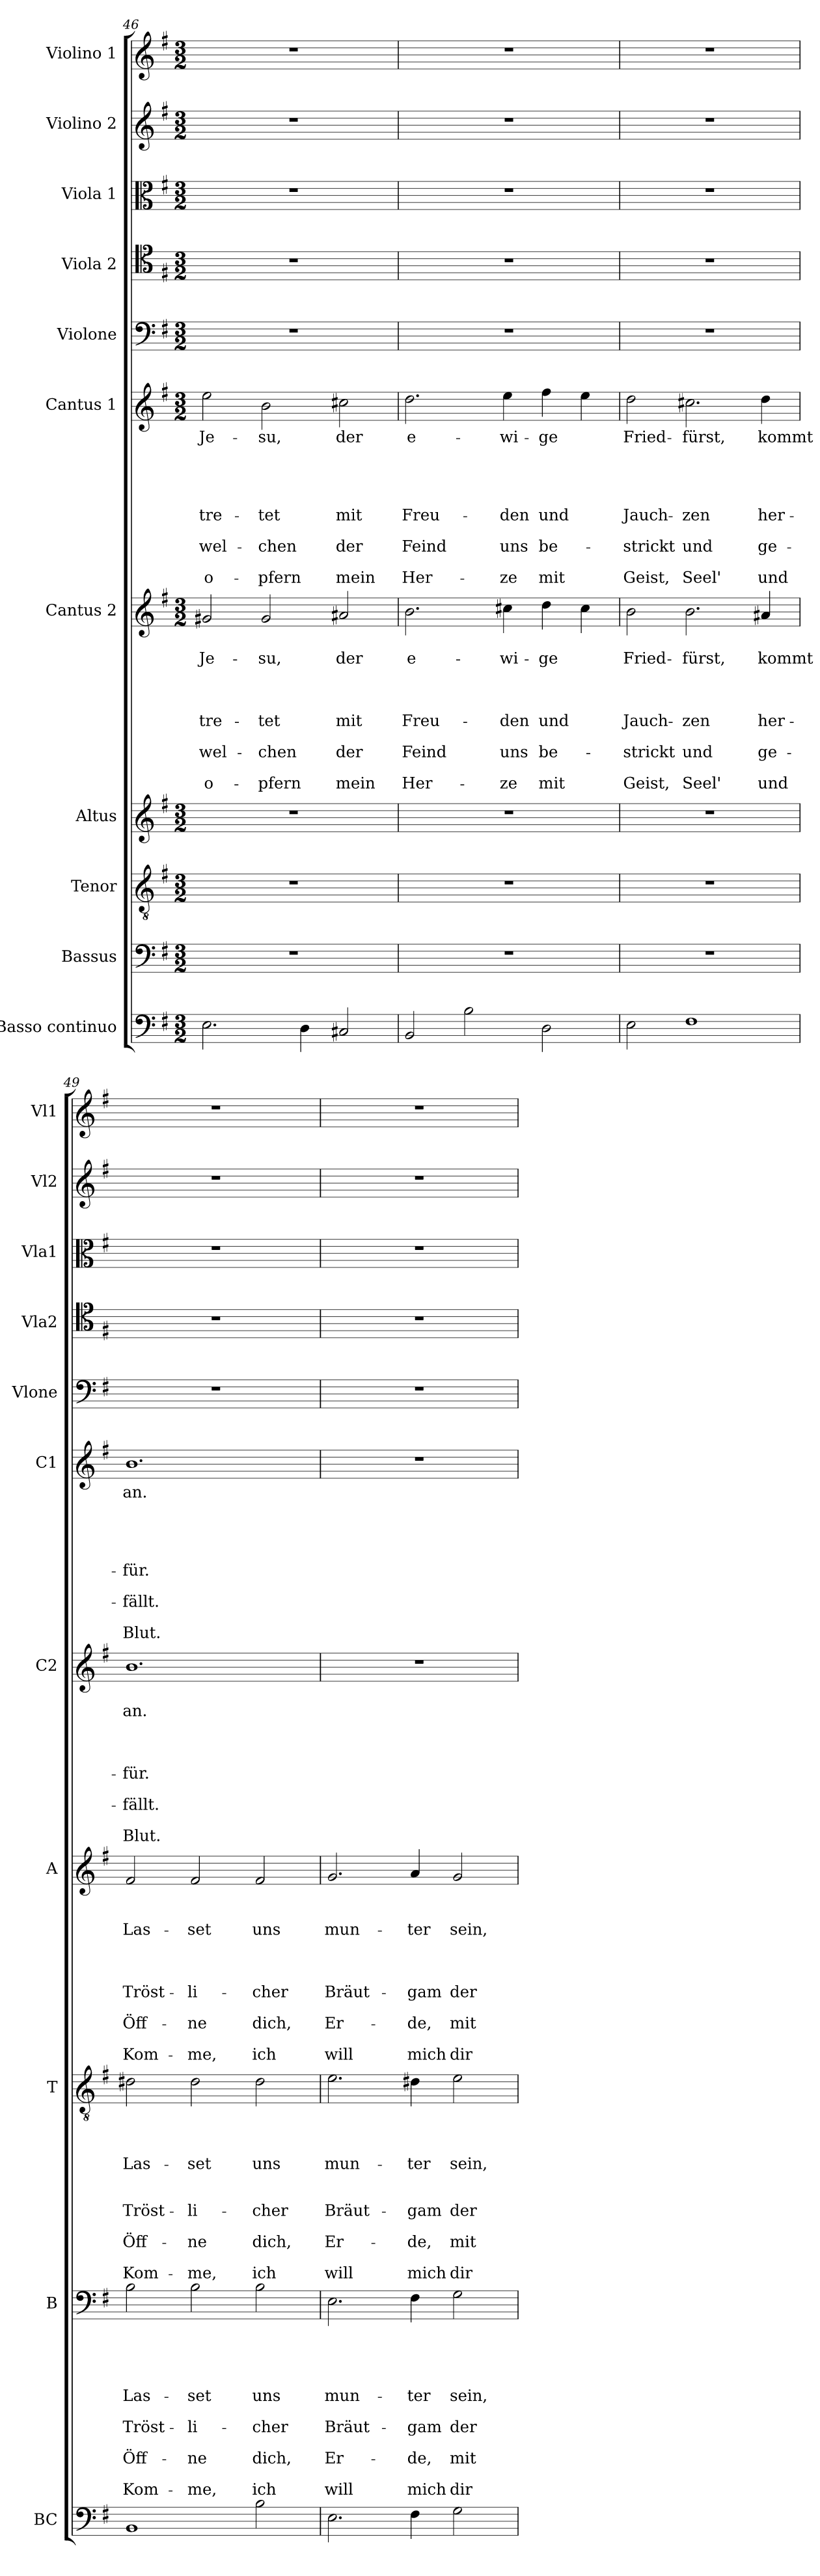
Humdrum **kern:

**kern	**kern	**text	**text	**text	**text	**text	**text	**text	**text	**text	**text	**text	**kern	**text	**text	**text	**text	**text	**text	**text	**text	**text	**text	**text	**kern	**text	**text	**text	**text	**text	**text	**text	**text	**text	**text	**text	**kern	**text	**text	**text	**text	**text	**text	**text	**text	**text	**text	**kern	**text	**text	**text	**text	**text	**text	**text	**text	**text	**text	**kern	**kern	**kern	**kern	**kern
*part11	*part10	*part10	*part10	*part10	*part10	*part10	*part10	*part10	*part10	*part10	*part10	*part10	*part9	*part9	*part9	*part9	*part9	*part9	*part9	*part9	*part9	*part9	*part9	*part9	*part8	*part8	*part8	*part8	*part8	*part8	*part8	*part8	*part8	*part8	*part8	*part8	*part7	*part7	*part7	*part7	*part7	*part7	*part7	*part7	*part7	*part7	*part7	*part6	*part6	*part6	*part6	*part6	*part6	*part6	*part6	*part6	*part6	*part6	*part5	*part4	*part3	*part2	*part1
*staff11	*staff10	*staff10	*staff10	*staff10	*staff10	*staff10	*staff10	*staff10	*staff10	*staff10	*staff10	*staff10	*staff9	*staff9	*staff9	*staff9	*staff9	*staff9	*staff9	*staff9	*staff9	*staff9	*staff9	*staff9	*staff8	*staff8	*staff8	*staff8	*staff8	*staff8	*staff8	*staff8	*staff8	*staff8	*staff8	*staff8	*staff7	*staff7	*staff7	*staff7	*staff7	*staff7	*staff7	*staff7	*staff7	*staff7	*staff7	*staff6	*staff6	*staff6	*staff6	*staff6	*staff6	*staff6	*staff6	*staff6	*staff6	*staff6	*staff5	*staff4	*staff3	*staff2	*staff1
*I"Basso continuo	*I"Bassus	*	*	*	*	*	*	*	*	*	*	*	*I"Tenor	*	*	*	*	*	*	*	*	*	*	*	*I"Altus	*	*	*	*	*	*	*	*	*	*	*	*I"Cantus 2	*	*	*	*	*	*	*	*	*	*	*I"Cantus 1	*	*	*	*	*	*	*	*	*	*	*I"Violone	*I"Viola 2	*I"Viola 1	*I"Violino 2	*I"Violino 1
*I'BC	*I'B	*	*	*	*	*	*	*	*	*	*	*	*I'T	*	*	*	*	*	*	*	*	*	*	*	*I'A	*	*	*	*	*	*	*	*	*	*	*	*I'C2	*	*	*	*	*	*	*	*	*	*	*I'C1	*	*	*	*	*	*	*	*	*	*	*I'Vlone	*I'Vla2	*I'Vla1	*I'Vl2	*I'Vl1
*clefF4	*clefF4	*	*	*	*	*	*	*	*	*	*	*	*clefGv2	*	*	*	*	*	*	*	*	*	*	*	*clefG2	*	*	*	*	*	*	*	*	*	*	*	*clefG2	*	*	*	*	*	*	*	*	*	*	*clefG2	*	*	*	*	*	*	*	*	*	*	*clefF4	*clefC4	*clefC3	*clefG2	*clefG2
*k[f#]	*k[f#]	*	*	*	*	*	*	*	*	*	*	*	*k[f#]	*	*	*	*	*	*	*	*	*	*	*	*k[f#]	*	*	*	*	*	*	*	*	*	*	*	*k[f#]	*	*	*	*	*	*	*	*	*	*	*k[f#]	*	*	*	*	*	*	*	*	*	*	*k[f#]	*k[f#]	*k[f#]	*k[f#]	*k[f#]
*G:	*G:	*	*	*	*	*	*	*	*	*	*	*	*G:	*	*	*	*	*	*	*	*	*	*	*	*G:	*	*	*	*	*	*	*	*	*	*	*	*G:	*	*	*	*	*	*	*	*	*	*	*G:	*	*	*	*	*	*	*	*	*	*	*G:	*G:	*G:	*G:	*G:
*M3/2	*M3/2	*	*	*	*	*	*	*	*	*	*	*	*M3/2	*	*	*	*	*	*	*	*	*	*	*	*M3/2	*	*	*	*	*	*	*	*	*	*	*	*M3/2	*	*	*	*	*	*	*	*	*	*	*M3/2	*	*	*	*	*	*	*	*	*	*	*M3/2	*M3/2	*M3/2	*M3/2	*M3/2
=46	=46	=46	=46	=46	=46	=46	=46	=46	=46	=46	=46	=46	=46	=46	=46	=46	=46	=46	=46	=46	=46	=46	=46	=46	=46	=46	=46	=46	=46	=46	=46	=46	=46	=46	=46	=46	=46	=46	=46	=46	=46	=46	=46	=46	=46	=46	=46	=46	=46	=46	=46	=46	=46	=46	=46	=46	=46	=46	=46	=46	=46	=46	=46
!	!	!	!	!	!	!	!	!	!	!	!	!	!	!	!	!	!	!	!	!	!	!	!	!	!	!	!	!	!	!	!	!	!	!	!	!	!	!	!LO:LY:b	!	!	!	!LO:LY:b	!	!LO:LY:b	!	!LO:LY:b	!	!LO:LY:b	!	!	!	!	!LO:LY:b	!	!LO:LY:b	!	!LO:LY:b	!	!	!	!	!
2.E\	1.r	.	.	.	.	.	.	.	.	.	.	.	1.r	.	.	.	.	.	.	.	.	.	.	.	1.r	.	.	.	.	.	.	.	.	.	.	.	2g#X/	.	Je-	.	.	.	tre-	.	wel-	.	o-	2ee\	Je-	.	.	.	.	tre-	.	wel-	.	o-	1.r	1.r	1.r	1.r	1.r
!	!	!	!	!	!	!	!	!	!	!	!	!	!	!	!	!	!	!	!	!	!	!	!	!	!	!	!	!	!	!	!	!	!	!	!	!	!	!	!LO:LY:b	!	!	!	!LO:LY:b	!	!LO:LY:b	!	!LO:LY:b	!	!LO:LY:b	!	!	!	!	!LO:LY:b	!	!LO:LY:b	!	!LO:LY:b	!	!	!	!	!
.	.	.	.	.	.	.	.	.	.	.	.	.	.	.	.	.	.	.	.	.	.	.	.	.	.	.	.	.	.	.	.	.	.	.	.	.	2g#/	.	-su,	.	.	.	-tet	.	-chen	.	-pfern	2b\	-su,	.	.	.	.	-tet	.	-chen	.	-pfern	.	.	.	.	.
4D\	.	.	.	.	.	.	.	.	.	.	.	.	.	.	.	.	.	.	.	.	.	.	.	.	.	.	.	.	.	.	.	.	.	.	.	.	.	.	.	.	.	.	.	.	.	.	.	.	.	.	.	.	.	.	.	.	.	.	.	.	.	.	.
!	!	!	!	!	!	!	!	!	!	!	!	!	!	!	!	!	!	!	!	!	!	!	!	!	!	!	!	!	!	!	!	!	!	!	!	!	!	!	!LO:LY:b	!	!	!	!LO:LY:b	!	!LO:LY:b	!	!LO:LY:b	!	!LO:LY:b	!	!	!	!	!LO:LY:b	!	!LO:LY:b	!	!LO:LY:b	!	!	!	!	!
2C#X/	.	.	.	.	.	.	.	.	.	.	.	.	.	.	.	.	.	.	.	.	.	.	.	.	.	.	.	.	.	.	.	.	.	.	.	.	2a#X/	.	der	.	.	.	mit	.	der	.	mein	2cc#X\	der	.	.	.	.	mit	.	der	.	mein	.	.	.	.	.
=47	=47	=47	=47	=47	=47	=47	=47	=47	=47	=47	=47	=47	=47	=47	=47	=47	=47	=47	=47	=47	=47	=47	=47	=47	=47	=47	=47	=47	=47	=47	=47	=47	=47	=47	=47	=47	=47	=47	=47	=47	=47	=47	=47	=47	=47	=47	=47	=47	=47	=47	=47	=47	=47	=47	=47	=47	=47	=47	=47	=47	=47	=47	=47
!	!	!	!	!	!	!	!	!	!	!	!	!	!	!	!	!	!	!	!	!	!	!	!	!	!	!	!	!	!	!	!	!	!	!	!	!	!	!	!LO:LY:b	!	!	!	!LO:LY:b	!	!LO:LY:b	!	!LO:LY:b	!	!LO:LY:b	!	!	!	!	!LO:LY:b	!	!LO:LY:b	!	!LO:LY:b	!	!	!	!	!
2BB/	1.r	.	.	.	.	.	.	.	.	.	.	.	1.r	.	.	.	.	.	.	.	.	.	.	.	1.r	.	.	.	.	.	.	.	.	.	.	.	2.b\	.	e-	.	.	.	Freu-	.	Feind	.	Her-	2.dd\	e-	.	.	.	.	Freu-	.	Feind	.	Her-	1.r	1.r	1.r	1.r	1.r
2B\	.	.	.	.	.	.	.	.	.	.	.	.	.	.	.	.	.	.	.	.	.	.	.	.	.	.	.	.	.	.	.	.	.	.	.	.	.	.	.	.	.	.	.	.	.	.	.	.	.	.	.	.	.	.	.	.	.	.	.	.	.	.	.
!	!	!	!	!	!	!	!	!	!	!	!	!	!	!	!	!	!	!	!	!	!	!	!	!	!	!	!	!	!	!	!	!	!	!	!	!	!	!	!LO:LY:b	!	!	!	!LO:LY:b	!	!LO:LY:b	!	!LO:LY:b	!	!LO:LY:b	!	!	!	!	!LO:LY:b	!	!LO:LY:b	!	!LO:LY:b	!	!	!	!	!
.	.	.	.	.	.	.	.	.	.	.	.	.	.	.	.	.	.	.	.	.	.	.	.	.	.	.	.	.	.	.	.	.	.	.	.	.	4cc#X\	.	-wi-	.	.	.	-den	.	uns	.	-ze	4ee\	-wi-	.	.	.	.	-den	.	uns	.	-ze	.	.	.	.	.
!	!	!	!	!	!	!	!	!	!	!	!	!	!	!	!	!	!	!	!	!	!	!	!	!	!	!	!	!	!	!	!	!	!	!	!	!	!	!	!LO:LY:b	!	!	!	!LO:LY:b	!	!LO:LY:b	!	!LO:LY:b	!	!LO:LY:b	!	!	!	!	!LO:LY:b	!	!LO:LY:b	!	!LO:LY:b	!	!	!	!	!
2D\	.	.	.	.	.	.	.	.	.	.	.	.	.	.	.	.	.	.	.	.	.	.	.	.	.	.	.	.	.	.	.	.	.	.	.	.	4dd\	.	-ge	.	.	.	und	.	be-	.	mit	4ff#\	-ge	.	.	.	.	und	.	be-	.	mit	.	.	.	.	.
.	.	.	.	.	.	.	.	.	.	.	.	.	.	.	.	.	.	.	.	.	.	.	.	.	.	.	.	.	.	.	.	.	.	.	.	.	4cc#\	.	.	.	.	.	.	.	.	.	.	4ee\	.	.	.	.	.	.	.	.	.	.	.	.	.	.	.
=48	=48	=48	=48	=48	=48	=48	=48	=48	=48	=48	=48	=48	=48	=48	=48	=48	=48	=48	=48	=48	=48	=48	=48	=48	=48	=48	=48	=48	=48	=48	=48	=48	=48	=48	=48	=48	=48	=48	=48	=48	=48	=48	=48	=48	=48	=48	=48	=48	=48	=48	=48	=48	=48	=48	=48	=48	=48	=48	=48	=48	=48	=48	=48
!	!	!	!	!	!	!	!	!	!	!	!	!	!	!	!	!	!	!	!	!	!	!	!	!	!	!	!	!	!	!	!	!	!	!	!	!	!	!	!LO:LY:b	!	!	!	!LO:LY:b	!	!LO:LY:b	!	!LO:LY:b	!	!LO:LY:b	!	!	!	!	!LO:LY:b	!	!LO:LY:b	!	!LO:LY:b	!	!	!	!	!
2E\	1.r	.	.	.	.	.	.	.	.	.	.	.	1.r	.	.	.	.	.	.	.	.	.	.	.	1.r	.	.	.	.	.	.	.	.	.	.	.	2b\	.	Fried-	.	.	.	Jauch-	.	-strickt	.	Geist,	2dd\	Fried-	.	.	.	.	Jauch-	.	-strickt	.	Geist,	1.r	1.r	1.r	1.r	1.r
!	!	!	!	!	!	!	!	!	!	!	!	!	!	!	!	!	!	!	!	!	!	!	!	!	!	!	!	!	!	!	!	!	!	!	!	!	!	!	!LO:LY:b	!	!	!	!LO:LY:b	!	!LO:LY:b	!	!LO:LY:b	!	!LO:LY:b	!	!	!	!	!LO:LY:b	!	!LO:LY:b	!	!LO:LY:b	!	!	!	!	!
1F#	.	.	.	.	.	.	.	.	.	.	.	.	.	.	.	.	.	.	.	.	.	.	.	.	.	.	.	.	.	.	.	.	.	.	.	.	2.b\	.	-fürst,	.	.	.	-zen	.	und	.	Seel'	2.cc#X\	-fürst,	.	.	.	.	-zen	.	und	.	Seel'	.	.	.	.	.
!	!	!	!	!	!	!	!	!	!	!	!	!	!	!	!	!	!	!	!	!	!	!	!	!	!	!	!	!	!	!	!	!	!	!	!	!	!	!	!LO:LY:b	!	!	!	!LO:LY:b	!	!LO:LY:b	!	!LO:LY:b	!	!LO:LY:b	!	!	!	!	!LO:LY:b	!	!LO:LY:b	!	!LO:LY:b	!	!	!	!	!
.	.	.	.	.	.	.	.	.	.	.	.	.	.	.	.	.	.	.	.	.	.	.	.	.	.	.	.	.	.	.	.	.	.	.	.	.	4a#X/	.	kommt	.	.	.	her-	.	ge-	.	und	4dd\	kommt	.	.	.	.	her-	.	ge-	.	und	.	.	.	.	.
=49	=49	=49	=49	=49	=49	=49	=49	=49	=49	=49	=49	=49	=49	=49	=49	=49	=49	=49	=49	=49	=49	=49	=49	=49	=49	=49	=49	=49	=49	=49	=49	=49	=49	=49	=49	=49	=49	=49	=49	=49	=49	=49	=49	=49	=49	=49	=49	=49	=49	=49	=49	=49	=49	=49	=49	=49	=49	=49	=49	=49	=49	=49	=49
!	!	!	!	!	!	!LO:LY:b	!	!LO:LY:b	!	!LO:LY:b	!	!LO:LY:b	!	!	!	!	!LO:LY:b	!	!	!LO:LY:b	!	!LO:LY:b	!	!LO:LY:b	!	!	!	!LO:LY:b	!	!	!	!LO:LY:b	!	!LO:LY:b	!	!LO:LY:b	!	!	!LO:LY:b	!	!	!	!LO:LY:b	!	!LO:LY:b	!	!LO:LY:b	!	!LO:LY:b	!	!	!	!	!LO:LY:b	!	!LO:LY:b	!	!LO:LY:b	!	!	!	!	!
1BB	2B\	.	.	.	.	Las-	.	Tröst-	.	Öff-	.	Kom-	2d#X\	.	.	.	Las-	.	.	Tröst-	.	Öff-	.	Kom-	2f#/	.	.	Las-	.	.	.	Tröst-	.	Öff-	.	Kom-	1.b	.	an.	.	.	.	-für.	.	-fällt.	.	Blut.	1.b	an.	.	.	.	.	-für.	.	-fällt.	.	Blut.	1.r	1.r	1.r	1.r	1.r
!	!	!	!	!	!	!LO:LY:b	!	!LO:LY:b	!	!LO:LY:b	!	!LO:LY:b	!	!	!	!	!LO:LY:b	!	!	!LO:LY:b	!	!LO:LY:b	!	!LO:LY:b	!	!	!	!LO:LY:b	!	!	!	!LO:LY:b	!	!LO:LY:b	!	!LO:LY:b	!	!	!	!	!	!	!	!	!	!	!	!	!	!	!	!	!	!	!	!	!	!	!	!	!	!	!
.	2B\	.	.	.	.	-set	.	-li-	.	-ne	.	-me,	2d#\	.	.	.	-set	.	.	-li-	.	-ne	.	-me,	2f#/	.	.	-set	.	.	.	-li-	.	-ne	.	-me,	.	.	.	.	.	.	.	.	.	.	.	.	.	.	.	.	.	.	.	.	.	.	.	.	.	.	.
!	!	!	!	!	!	!LO:LY:b	!	!LO:LY:b	!	!LO:LY:b	!	!LO:LY:b	!	!	!	!	!LO:LY:b	!	!	!LO:LY:b	!	!LO:LY:b	!	!LO:LY:b	!	!	!	!LO:LY:b	!	!	!	!LO:LY:b	!	!LO:LY:b	!	!LO:LY:b	!	!	!	!	!	!	!	!	!	!	!	!	!	!	!	!	!	!	!	!	!	!	!	!	!	!	!
2B\	2B\	.	.	.	.	uns	.	-cher	.	dich,	.	ich	2d#\	.	.	.	uns	.	.	-cher	.	dich,	.	ich	2f#/	.	.	uns	.	.	.	-cher	.	dich,	.	ich	.	.	.	.	.	.	.	.	.	.	.	.	.	.	.	.	.	.	.	.	.	.	.	.	.	.	.
=50	=50	=50	=50	=50	=50	=50	=50	=50	=50	=50	=50	=50	=50	=50	=50	=50	=50	=50	=50	=50	=50	=50	=50	=50	=50	=50	=50	=50	=50	=50	=50	=50	=50	=50	=50	=50	=50	=50	=50	=50	=50	=50	=50	=50	=50	=50	=50	=50	=50	=50	=50	=50	=50	=50	=50	=50	=50	=50	=50	=50	=50	=50	=50
!	!	!	!	!	!	!LO:LY:b	!	!LO:LY:b	!	!LO:LY:b	!	!LO:LY:b	!	!	!	!	!LO:LY:b	!	!	!LO:LY:b	!	!LO:LY:b	!	!LO:LY:b	!	!	!	!LO:LY:b	!	!	!	!LO:LY:b	!	!LO:LY:b	!	!LO:LY:b	!	!	!	!	!	!	!	!	!	!	!	!	!	!	!	!	!	!	!	!	!	!	!	!	!	!	!
2.E\	2.E\	.	.	.	.	mun-	.	Bräut-	.	Er-	.	will	2.e\	.	.	.	mun-	.	.	Bräut-	.	Er-	.	will	2.g/	.	.	mun-	.	.	.	Bräut-	.	Er-	.	will	1.r	.	.	.	.	.	.	.	.	.	.	1.r	.	.	.	.	.	.	.	.	.	.	1.r	1.r	1.r	1.r	1.r
!	!	!	!	!	!	!LO:LY:b	!	!LO:LY:b	!	!LO:LY:b	!	!LO:LY:b	!	!	!	!	!LO:LY:b	!	!	!LO:LY:b	!	!LO:LY:b	!	!LO:LY:b	!	!	!	!LO:LY:b	!	!	!	!LO:LY:b	!	!LO:LY:b	!	!LO:LY:b	!	!	!	!	!	!	!	!	!	!	!	!	!	!	!	!	!	!	!	!	!	!	!	!	!	!	!
4F#\	4F#\	.	.	.	.	-ter	.	-gam	.	-de,	.	mich	4d#X\	.	.	.	-ter	.	.	-gam	.	-de,	.	mich	4a/	.	.	-ter	.	.	.	-gam	.	-de,	.	mich	.	.	.	.	.	.	.	.	.	.	.	.	.	.	.	.	.	.	.	.	.	.	.	.	.	.	.
!	!	!	!	!	!	!LO:LY:b	!	!LO:LY:b	!	!LO:LY:b	!	!LO:LY:b	!	!	!	!	!LO:LY:b	!	!	!LO:LY:b	!	!LO:LY:b	!	!LO:LY:b	!	!	!	!LO:LY:b	!	!	!	!LO:LY:b	!	!LO:LY:b	!	!LO:LY:b	!	!	!	!	!	!	!	!	!	!	!	!	!	!	!	!	!	!	!	!	!	!	!	!	!	!	!
2G\	2G\	.	.	.	.	sein,	.	der	.	mit	.	dir	2e\	.	.	.	sein,	.	.	der	.	mit	.	dir	2g/	.	.	sein,	.	.	.	der	.	mit	.	dir	.	.	.	.	.	.	.	.	.	.	.	.	.	.	.	.	.	.	.	.	.	.	.	.	.	.	.
=	=	=	=	=	=	=	=	=	=	=	=	=	=	=	=	=	=	=	=	=	=	=	=	=	=	=	=	=	=	=	=	=	=	=	=	=	=	=	=	=	=	=	=	=	=	=	=	=	=	=	=	=	=	=	=	=	=	=	=	=	=	=	=
*-	*-	*-	*-	*-	*-	*-	*-	*-	*-	*-	*-	*-	*-	*-	*-	*-	*-	*-	*-	*-	*-	*-	*-	*-	*-	*-	*-	*-	*-	*-	*-	*-	*-	*-	*-	*-	*-	*-	*-	*-	*-	*-	*-	*-	*-	*-	*-	*-	*-	*-	*-	*-	*-	*-	*-	*-	*-	*-	*-	*-	*-	*-	*-
